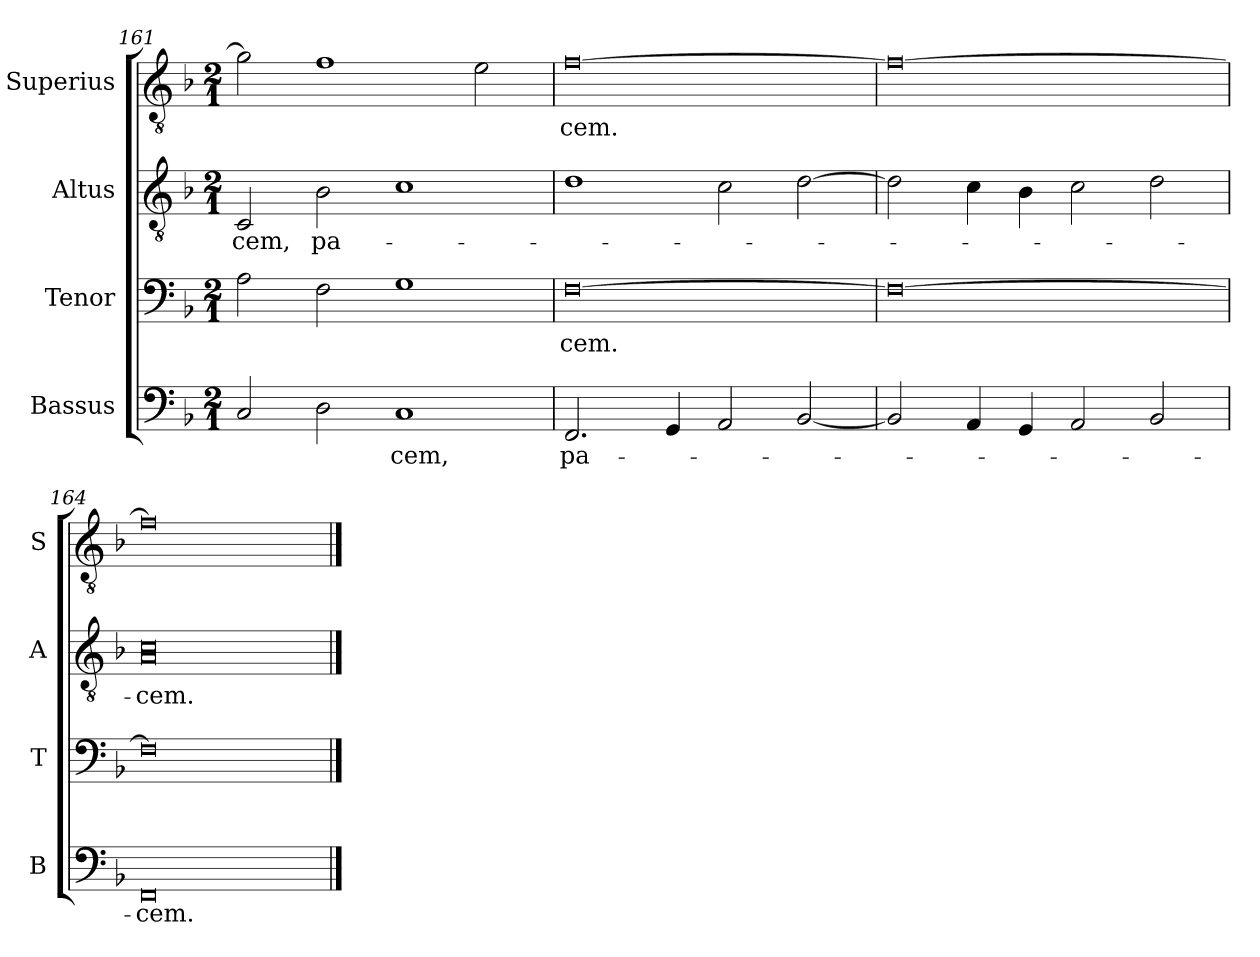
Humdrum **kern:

**kern	**text	**kern	**text	**kern	**text	**kern	**text
*part4	*part4	*part3	*part3	*part2	*part2	*part1	*part1
*staff4	*staff4	*staff3	*staff3	*staff2	*staff2	*staff1	*staff1
*I"Bassus	*	*I"Tenor	*	*I"Altus	*	*I"Superius	*
*I'B	*	*I'T	*	*I'A	*	*I'S	*
*clefF4	*	*clefF4	*	*clefGv2	*	*clefGv2	*
*k[b-]	*	*k[b-]	*	*k[b-]	*	*k[b-]	*
*M2/1	*	*M2/1	*	*M2/1	*	*M2/1	*
=161	=161	=161	=161	=161	=161	=161	=161
!	!	!	!	!	!LO:LY:i	!	!
2C	.	2A	.	2C	-cem,	2g]	.
!	!	!	!	!	!LO:LY:i	!	!
2D	.	2F	.	2B-	pa-	1f	.
!	!LO:LY:i	!	!	!	!	!	!
1C	-cem,	1G	.	1c	.	.	.
.	.	.	.	.	.	2e	.
=162	=162	=162	=162	=162	=162	=162	=162
!	!LO:LY:i	!	!LO:LY:i	!	!	!	!
2.FF	pa-	[0F	-cem.	1d	.	[0f	-cem.
4GG	.	.	.	.	.	.	.
2AA	.	.	.	2c	.	.	.
[2BB-	.	.	.	[2d	.	.	.
=163	=163	=163	=163	=163	=163	=163	=163
2BB-]	.	0F_	.	2d]	.	0f_	.
4AA	.	.	.	4c	.	.	.
4GG	.	.	.	4B-	.	.	.
2AA	.	.	.	2c	.	.	.
2BB-	.	.	.	2d	.	.	.
=164	=164	=164	=164	=164	=164	=164	=164
*	*	*	*	*^	*	*	*
0FF	-cem.	0F]	.	0c	0A	-cem.	0f]	.
*	*	*	*	*v	*v	*	*	*
==	==	==	==	==	==	==	==
*-	*-	*-	*-	*-	*-	*-	*-
